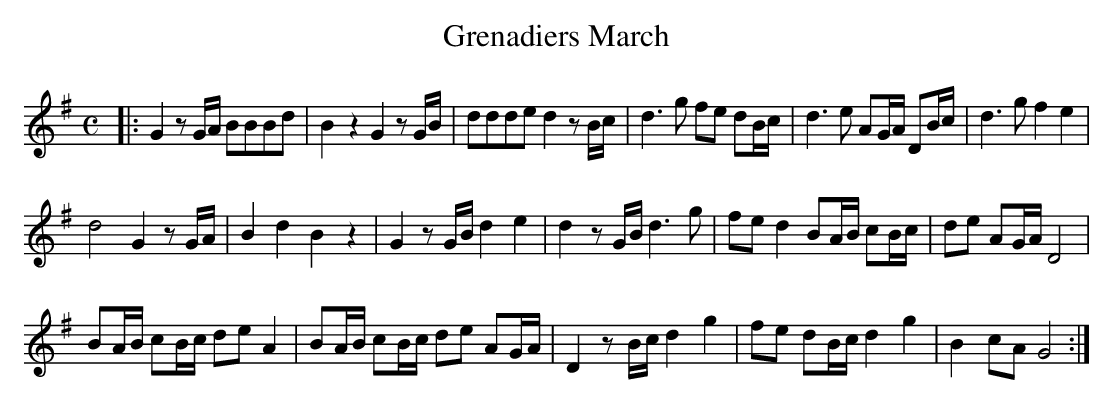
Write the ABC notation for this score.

X:1
T: Grenadiers March
M: C
L: 1/8
K: G
|:\
G2zG/A/ BBBd | B2z2 G2zG/B/ |\
ddde d2zB/c/ | d3g fe dB/c/ |\
d3 e AG/A/ DB/c/ | d3g f2e2 |
d4 G2zG/A/ | B2d2 B2z2 |\
G2zG/B/ d2e2 | d2zG/B/ d3g |\
fed2 BA/B/ cB/c/ | de AG/A/ D4 |
BA/B/ cB/c/ deA2 | BA/B/ cB/c/ de AG/A/ |\
D2zB/c/ d2g2 | fe dB/c/ d2g2 |\
B2cA G4 :|
